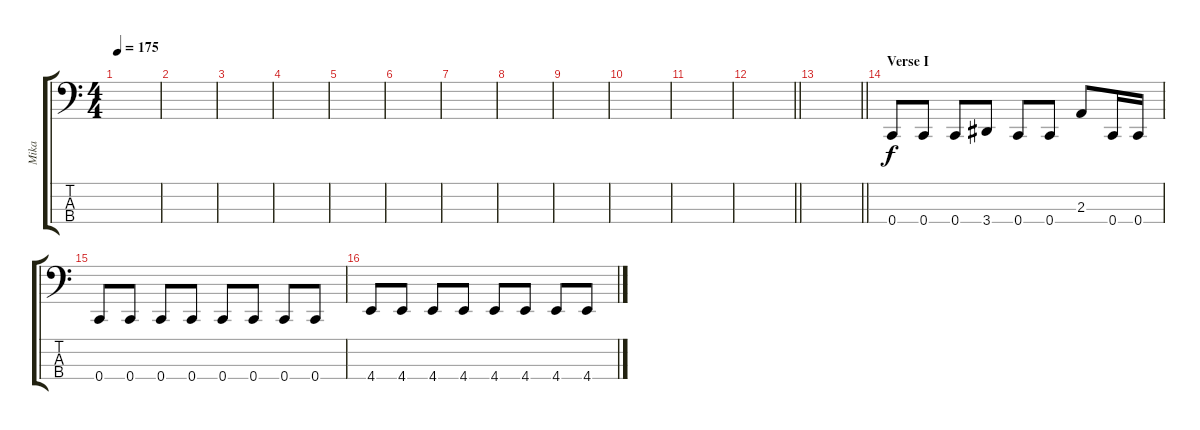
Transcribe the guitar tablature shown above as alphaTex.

\track ("Mika" "Mika") {instrument electricbasspick}
\staff {score tabs}
\tuning (F2 C2 G1 C1) {hide}
\ts (4 4)
\tempo 175
\clef f4
\ks c
|
|
|
|
|
|
|
|
|
|
|
\barLineRight lightlight
|
\barLineRight lightlight
|
\section ("" "Verse I")
0.4.8 0.4.8 0.4.8 3.4.8 0.4.8 0.4.8 2.3.8 0.4.16 0.4.16 |
0.4.8 0.4.8 0.4.8 0.4.8 0.4.8 0.4.8 0.4.8 0.4.8 |
4.4.8 4.4.8 4.4.8 4.4.8 4.4.8 4.4.8 4.4.8 4.4.8
